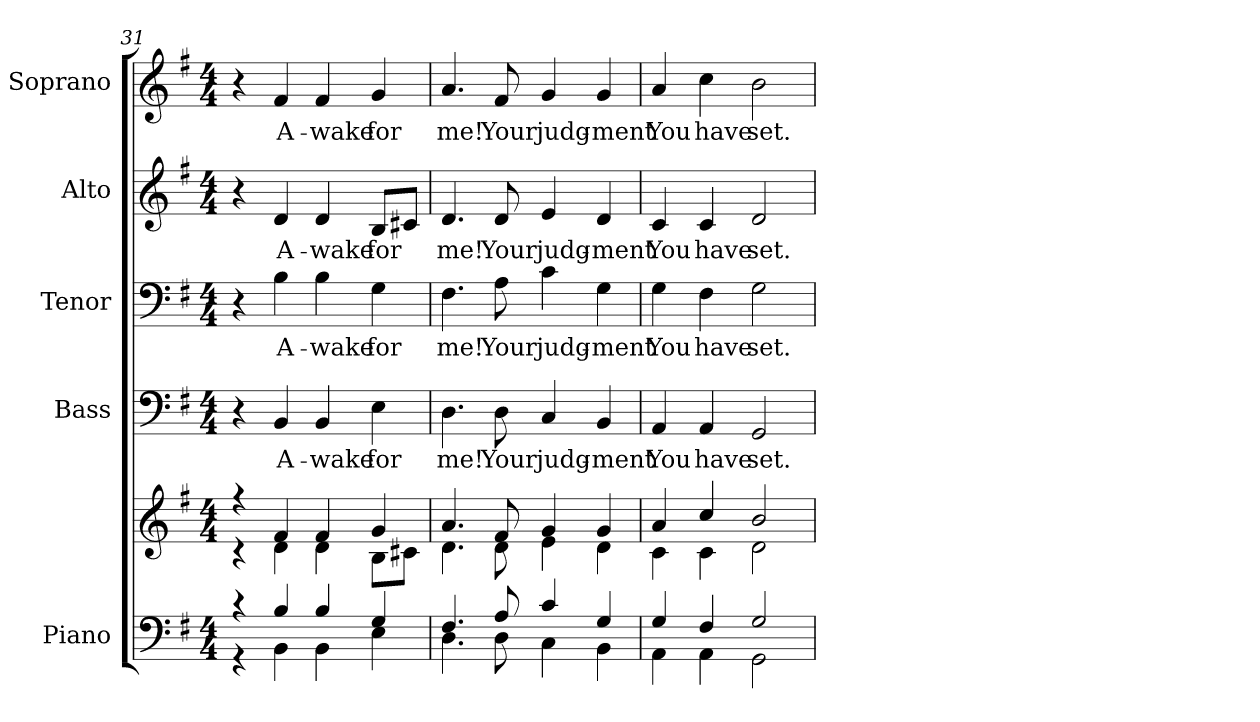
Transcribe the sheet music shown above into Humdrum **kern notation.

**kern	**kern	**kern	**text	**kern	**text	**kern	**text	**kern	**text
*part5	*part5	*part4	*part4	*part3	*part3	*part2	*part2	*part1	*part1
*staff6	*staff5	*staff4	*staff4	*staff3	*staff3	*staff2	*staff2	*staff1	*staff1
*I"Piano	*	*I"Bass	*	*I"Tenor	*	*I"Alto	*	*I"Soprano	*
*I'Pno.	*	*I'B.	*	*I'T.	*	*I'A.	*	*I'S.	*
!!LO:PB:g=z
*clefF4	*clefG2	*clefF4	*	*clefF4	*	*clefG2	*	*clefG2	*
*k[f#]	*k[f#]	*k[f#]	*	*k[f#]	*	*k[f#]	*	*k[f#]	*
*G:	*G:	*G:	*	*G:	*	*G:	*	*G:	*
*M4/4	*M4/4	*M4/4	*	*M4/4	*	*M4/4	*	*M4/4	*
=31	=31	=31	=31	=31	=31	=31	=31	=31	=31
*^	*^	*	*	*	*	*	*	*	*
4r	4r	4r	4r	4r	.	4r	.	4r	.	4r	.
!	!	!	!	!	!LO:LY:b:color=#000000	!	!	!	!	!	!
!	!	!	!	!	!	!	!LO:LY:b:color=#000000	!	!	!	!
!	!	!	!	!	!	!	!	!	!LO:LY:b:color=#000000	!	!
!	!	!	!	!	!	!	!	!	!	!	!LO:LY:b:color=#000000
4Bi/	4BBi\	4f#i/	4di\	4BBi/	A-	4Bi\	A-	4di/	A-	4f#i/	A-
!	!	!	!	!	!LO:LY:b:color=#000000	!	!	!	!	!	!
!	!	!	!	!	!	!	!LO:LY:b:color=#000000	!	!	!	!
!	!	!	!	!	!	!	!	!	!LO:LY:b:color=#000000	!	!
!	!	!	!	!	!	!	!	!	!	!	!LO:LY:b:color=#000000
4Bi/	4BBi\	4f#i/	4di\	4BBi/	-wake	4Bi\	-wake	4di/	-wake	4f#i/	-wake
!	!	!	!	!	!LO:LY:b:color=#000000	!	!	!	!	!	!
!	!	!	!	!	!	!	!LO:LY:b:color=#000000	!	!	!	!
!	!	!	!	!	!	!	!	!	!LO:LY:b:color=#000000	!	!
!	!	!	!	!	!	!	!	!	!	!	!LO:LY:b:color=#000000
4Gi/	4Ei\	4gi/	8Bi\L	4Ei\	for	4Gi\	for	8Bi/L	for	4gi/	for
.	.	.	8c#Xi\J	.	.	.	.	8c#Xi/J	.	.	.
=32	=32	=32	=32	=32	=32	=32	=32	=32	=32	=32	=32
!	!	!	!	!	!LO:LY:b:color=#000000	!	!	!	!	!	!
!	!	!	!	!	!	!	!LO:LY:b:color=#000000	!	!	!	!
!	!	!	!	!	!	!	!	!	!LO:LY:b:color=#000000	!	!
!	!	!	!	!	!	!	!	!	!	!	!LO:LY:b:color=#000000
4.F#i/	4.Di\	4.ai/	4.di\	4.Di\	me!	4.F#i\	me!	4.di/	me!	4.ai/	me!
!	!	!	!	!	!LO:LY:b:color=#000000	!	!	!	!	!	!
!	!	!	!	!	!	!	!LO:LY:b:color=#000000	!	!	!	!
!	!	!	!	!	!	!	!	!	!LO:LY:b:color=#000000	!	!
!	!	!	!	!	!	!	!	!	!	!	!LO:LY:b:color=#000000
8Ai/	8Di\	8f#i/	8di\	8Di\	Your	8Ai\	Your	8di/	Your	8f#i/	Your
!	!	!	!	!	!LO:LY:b:color=#000000	!	!	!	!	!	!
!	!	!	!	!	!	!	!LO:LY:b:color=#000000	!	!	!	!
!	!	!	!	!	!	!	!	!	!LO:LY:b:color=#000000	!	!
!	!	!	!	!	!	!	!	!	!	!	!LO:LY:b:color=#000000
4ci/	4Ci\	4gi/	4ei\	4Ci/	judg-	4ci\	judg-	4ei/	judg-	4gi/	judg-
!	!	!	!	!	!LO:LY:b:color=#000000	!	!	!	!	!	!
!	!	!	!	!	!	!	!LO:LY:b:color=#000000	!	!	!	!
!	!	!	!	!	!	!	!	!	!LO:LY:b:color=#000000	!	!
!	!	!	!	!	!	!	!	!	!	!	!LO:LY:b:color=#000000
4Gi/	4BBi\	4gi/	4di\	4BBi/	-ment	4Gi\	-ment	4di/	-ment	4gi/	-ment
=33	=33	=33	=33	=33	=33	=33	=33	=33	=33	=33	=33
!	!	!	!	!	!LO:LY:b:color=#000000	!	!	!	!	!	!
!	!	!	!	!	!	!	!LO:LY:b:color=#000000	!	!	!	!
!	!	!	!	!	!	!	!	!	!LO:LY:b:color=#000000	!	!
!	!	!	!	!	!	!	!	!	!	!	!LO:LY:b:color=#000000
4Gi/	4AAi\	4ai/	4ci\	4AAi/	You	4Gi\	You	4ci/	You	4ai/	You
!	!	!	!	!	!LO:LY:b:color=#000000	!	!	!	!	!	!
!	!	!	!	!	!	!	!LO:LY:b:color=#000000	!	!	!	!
!	!	!	!	!	!	!	!	!	!LO:LY:b:color=#000000	!	!
!	!	!	!	!	!	!	!	!	!	!	!LO:LY:b:color=#000000
4F#i/	4AAi\	4cci/	4ci\	4AAi/	have	4F#i\	have	4ci/	have	4cci\	have
!	!	!	!	!	!LO:LY:b:color=#000000	!	!	!	!	!	!
!	!	!	!	!	!	!	!LO:LY:b:color=#000000	!	!	!	!
!	!	!	!	!	!	!	!	!	!LO:LY:b:color=#000000	!	!
!	!	!	!	!	!	!	!	!	!	!	!LO:LY:b:color=#000000
2Gi/	2GGi\	2bi/	2di\	2GGi/	set.	2Gi\	set.	2di/	set.	2bi\	set.
*v	*v	*	*	*	*	*	*	*	*	*	*
*	*v	*v	*	*	*	*	*	*	*	*
=	=	=	=	=	=	=	=	=	=
*-	*-	*-	*-	*-	*-	*-	*-	*-	*-
